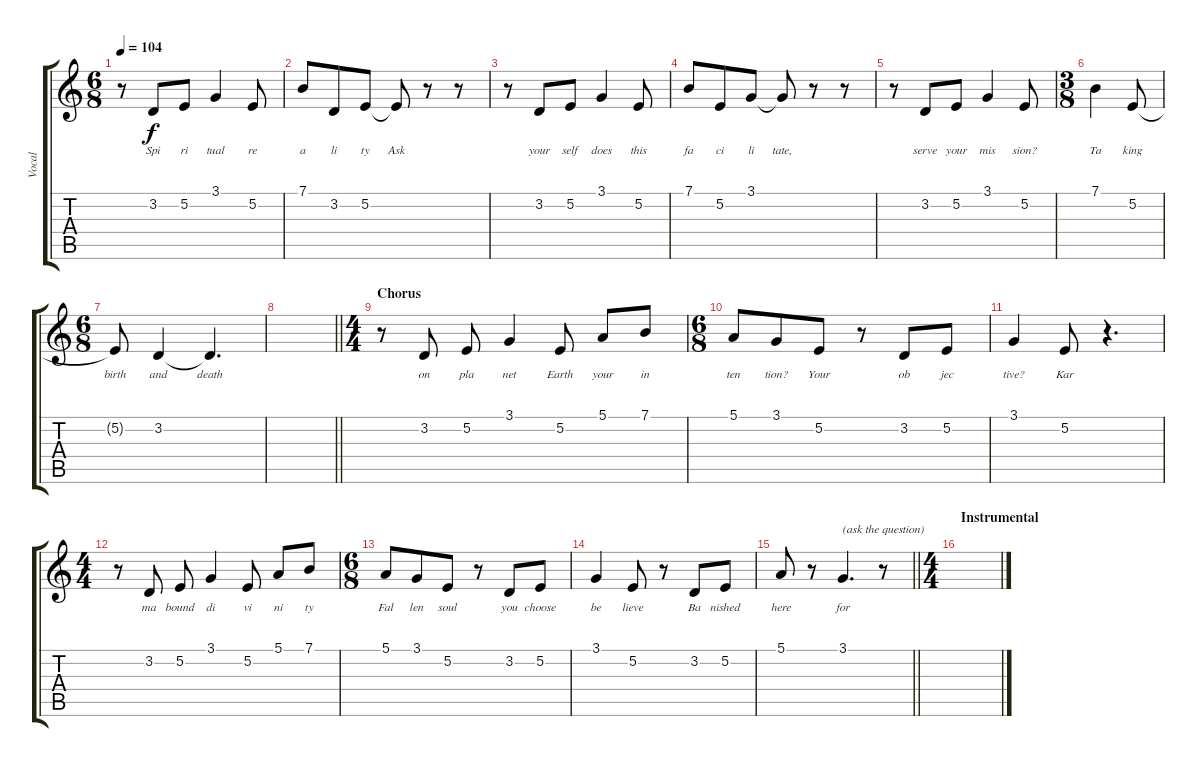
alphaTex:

\track ("Vocal" "Vocal") {instrument acousticgrandpiano}
\staff {score tabs}
\tuning (E4 B3 G3 D3 A2 E2) {hide}
\ts (6 8)
\tempo 104
\clef g2
\ks c
r.8{dy f} 3.2.8{lyrics (0 "Spi") lyrics (1 "") lyrics (2 "") lyrics (3 "") lyrics (4 "")} 5.2.8{lyrics (0 "ri") lyrics (1 "") lyrics (2 "") lyrics (3 "") lyrics (4 "")} 3.1.4{lyrics (0 "tual") lyrics (1 "") lyrics (2 "") lyrics (3 "") lyrics (4 "")} 5.2.8{lyrics (0 "re") lyrics (1 "") lyrics (2 "") lyrics (3 "") lyrics (4 "")} |
7.1.8{lyrics (0 "a") lyrics (1 "") lyrics (2 "") lyrics (3 "") lyrics (4 "")} 3.2.8{lyrics (0 "li") lyrics (1 "") lyrics (2 "") lyrics (3 "") lyrics (4 "")} 5.2.8{lyrics (0 "ty") lyrics (1 "") lyrics (2 "") lyrics (3 "") lyrics (4 "")} 5.2{t}.8{lyrics (0 "Ask") lyrics (1 "") lyrics (2 "") lyrics (3 "") lyrics (4 "")} r.8 r.8 |
r.8 3.2.8{lyrics (0 "your") lyrics (1 "") lyrics (2 "") lyrics (3 "") lyrics (4 "")} 5.2.8{lyrics (0 "self") lyrics (1 "") lyrics (2 "") lyrics (3 "") lyrics (4 "")} 3.1.4{lyrics (0 "does") lyrics (1 "") lyrics (2 "") lyrics (3 "") lyrics (4 "")} 5.2.8{lyrics (0 "this") lyrics (1 "") lyrics (2 "") lyrics (3 "") lyrics (4 "")} |
7.1.8{lyrics (0 "fa") lyrics (1 "") lyrics (2 "") lyrics (3 "") lyrics (4 "")} 5.2.8{lyrics (0 "ci") lyrics (1 "") lyrics (2 "") lyrics (3 "") lyrics (4 "")} 3.1.8{lyrics (0 "li") lyrics (1 "") lyrics (2 "") lyrics (3 "") lyrics (4 "")} 3.1{t}.8{lyrics (0 "tate,") lyrics (1 "") lyrics (2 "") lyrics (3 "") lyrics (4 "")} r.8 r.8 |
r.8 3.2.8{lyrics (0 "serve") lyrics (1 "") lyrics (2 "") lyrics (3 "") lyrics (4 "")} 5.2.8{lyrics (0 "your") lyrics (1 "") lyrics (2 "") lyrics (3 "") lyrics (4 "")} 3.1.4{lyrics (0 "mis") lyrics (1 "") lyrics (2 "") lyrics (3 "") lyrics (4 "")} 5.2.8{lyrics (0 "sion?") lyrics (1 "") lyrics (2 "") lyrics (3 "") lyrics (4 "")} |
\ts (3 8)
7.1.4{lyrics (0 "Ta") lyrics (1 "") lyrics (2 "") lyrics (3 "") lyrics (4 "")} 5.2.8{lyrics (0 "king") lyrics (1 "") lyrics (2 "") lyrics (3 "") lyrics (4 "")} |
\ts (6 8)
5.2{t}.8{lyrics (0 "birth") lyrics (1 "") lyrics (2 "") lyrics (3 "") lyrics (4 "")} 3.2.4{lyrics (0 "and") lyrics (1 "") lyrics (2 "") lyrics (3 "") lyrics (4 "")} 3.2{t}.4{d lyrics (0 "death") lyrics (1 "") lyrics (2 "") lyrics (3 "") lyrics (4 "")} |
\barLineRight lightlight
|
\ts (4 4)
\section ("" "Chorus")
r.8 3.2.8{lyrics (0 "on") lyrics (1 "") lyrics (2 "") lyrics (3 "") lyrics (4 "")} 5.2.8{lyrics (0 "pla") lyrics (1 "") lyrics (2 "") lyrics (3 "") lyrics (4 "")} 3.1.4{lyrics (0 "net") lyrics (1 "") lyrics (2 "") lyrics (3 "") lyrics (4 "")} 5.2.8{lyrics (0 "Earth") lyrics (1 "") lyrics (2 "") lyrics (3 "") lyrics (4 "")} 5.1.8{lyrics (0 "your") lyrics (1 "") lyrics (2 "") lyrics (3 "") lyrics (4 "")} 7.1.8{lyrics (0 "in") lyrics (1 "") lyrics (2 "") lyrics (3 "") lyrics (4 "")} |
\ts (6 8)
5.1.8{lyrics (0 "ten") lyrics (1 "") lyrics (2 "") lyrics (3 "") lyrics (4 "")} 3.1.8{lyrics (0 "tion?") lyrics (1 "") lyrics (2 "") lyrics (3 "") lyrics (4 "")} 5.2.8{lyrics (0 "Your") lyrics (1 "") lyrics (2 "") lyrics (3 "") lyrics (4 "")} r.8 3.2.8{lyrics (0 "ob") lyrics (1 "") lyrics (2 "") lyrics (3 "") lyrics (4 "")} 5.2.8{lyrics (0 "jec") lyrics (1 "") lyrics (2 "") lyrics (3 "") lyrics (4 "")} |
3.1.4{lyrics (0 "tive?") lyrics (1 "") lyrics (2 "") lyrics (3 "") lyrics (4 "")} 5.2.8{lyrics (0 "Kar") lyrics (1 "") lyrics (2 "") lyrics (3 "") lyrics (4 "")} r.4{d} |
\ts (4 4)
r.8 3.2.8{lyrics (0 "ma") lyrics (1 "") lyrics (2 "") lyrics (3 "") lyrics (4 "")} 5.2.8{lyrics (0 "bound") lyrics (1 "") lyrics (2 "") lyrics (3 "") lyrics (4 "")} 3.1.4{lyrics (0 "di") lyrics (1 "") lyrics (2 "") lyrics (3 "") lyrics (4 "")} 5.2.8{lyrics (0 "vi") lyrics (1 "") lyrics (2 "") lyrics (3 "") lyrics (4 "")} 5.1.8{lyrics (0 "ni") lyrics (1 "") lyrics (2 "") lyrics (3 "") lyrics (4 "")} 7.1.8{lyrics (0 "ty") lyrics (1 "") lyrics (2 "") lyrics (3 "") lyrics (4 "")} |
\ts (6 8)
5.1.8{lyrics (0 "Fal") lyrics (1 "") lyrics (2 "") lyrics (3 "") lyrics (4 "")} 3.1.8{lyrics (0 "len") lyrics (1 "") lyrics (2 "") lyrics (3 "") lyrics (4 "")} 5.2.8{lyrics (0 "soul") lyrics (1 "") lyrics (2 "") lyrics (3 "") lyrics (4 "")} r.8 3.2.8{lyrics (0 "you") lyrics (1 "") lyrics (2 "") lyrics (3 "") lyrics (4 "")} 5.2.8{lyrics (0 "choose") lyrics (1 "") lyrics (2 "") lyrics (3 "") lyrics (4 "")} |
3.1.4{lyrics (0 "be") lyrics (1 "") lyrics (2 "") lyrics (3 "") lyrics (4 "")} 5.2.8{lyrics (0 "lieve") lyrics (1 "") lyrics (2 "") lyrics (3 "") lyrics (4 "")} r.8 3.2.8{lyrics (0 "Ba") lyrics (1 "") lyrics (2 "") lyrics (3 "") lyrics (4 "")} 5.2.8{lyrics (0 "nished") lyrics (1 "") lyrics (2 "") lyrics (3 "") lyrics (4 "")} |
\barLineRight lightlight
5.1.8{lyrics (0 "here") lyrics (1 "") lyrics (2 "") lyrics (3 "") lyrics (4 "")} r.8 3.1.4{d txt "(ask the question)" lyrics (0 "for") lyrics (1 "") lyrics (2 "") lyrics (3 "") lyrics (4 "")} r.8 |
\ts (4 4)
\section ("" "Instrumental")
